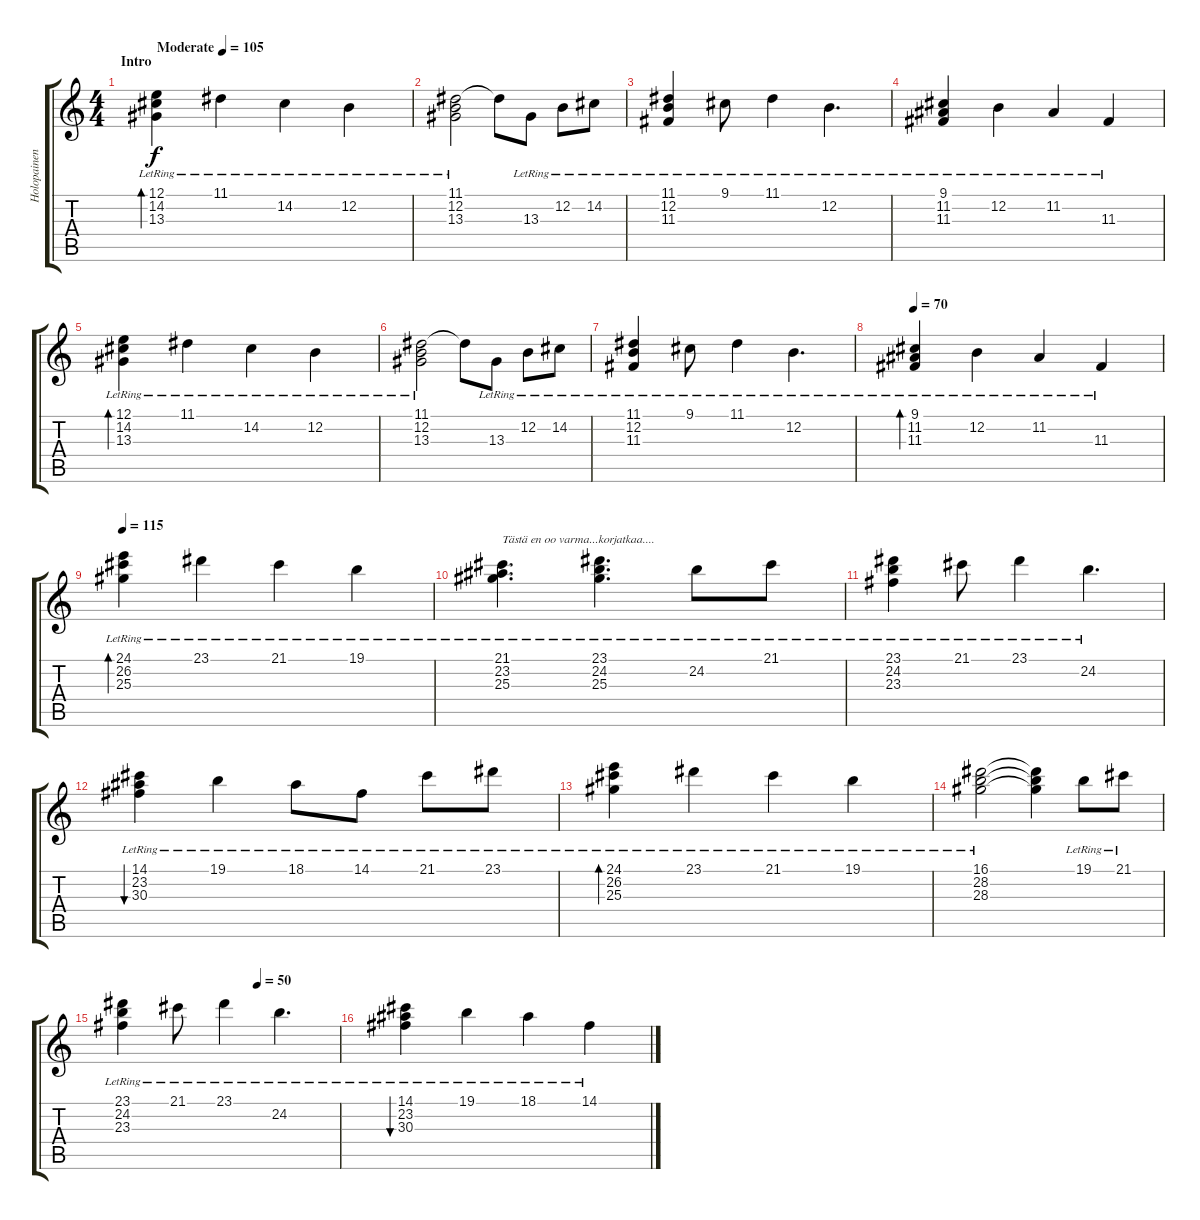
\track ("Holopainen I" "Holopainen") {instrument brightacousticpiano}
\staff {score tabs}
\tuning (E4 B3 G3 D3 A2 E2) {hide}
\ts (4 4)
\section ("" "Intro")
\tempo (105 "Moderate")
\clef g2
\ks c
(12.1{lr} 14.2{lr} 13.3{lr}).4{bd 240 dy f instrument brightacousticpiano} 11.1{lr}.4 14.2{lr}.4 12.2{lr}.4 |
(11.1{lr} 12.2 13.3{lr}).2 11.1{t}.8 13.3{lr}.8 12.2{lr}.8 14.2{lr}.8 |
(11.1{lr} 12.2{lr} 11.3{lr}).4 9.1{lr}.8 11.1{lr}.4 12.2{lr}.4{d} |
(9.1{lr} 11.2{lr} 11.3{lr}).4 12.2{lr}.4 11.2{lr}.4 11.3{lr}.4 |
(12.1{lr} 14.2{lr} 13.3{lr}).4{bd 240} 11.1{lr}.4 14.2{lr}.4 12.2{lr}.4 |
(11.1{lr} 12.2 13.3{lr}).2 11.1{t}.8 13.3{lr}.8 12.2{lr}.8 14.2{lr}.8 |
(11.1{lr} 12.2{lr} 11.3{lr}).4 9.1{lr}.8 11.1{lr}.4 12.2{lr}.4{d} |
\tempo 70
(9.1{lr} 11.2{lr} 11.3{lr}).4{bd 240} 12.2{lr}.4 11.2{lr}.4 11.3{lr}.4 |
\tempo 115
(24.1{lr} 26.2{lr} 25.3{lr}).4{bd 240 instrument acousticgrandpiano} 23.1{lr}.4 21.1{lr}.4 19.1{lr}.4 |
(21.1{lr} 23.2{lr} 25.3{lr}).4{d txt "Tästä en oo varma...korjatkaa...."} (23.1{lr} 24.2{lr} 25.3{lr}).4{d} 24.2{lr}.8 21.1{lr}.8 |
(23.1{lr} 24.2{lr} 23.3{lr}).4 21.1{lr}.8 23.1{lr}.4 24.2{lr}.4{d} |
(14.1{lr} 23.2{lr} 30.3{lr}).4{bu 60} 19.1{lr}.4 18.1{lr}.8 14.1{lr}.8 21.1{lr}.8 23.1{lr}.8 |
(24.1{lr} 26.2{lr} 25.3{lr}).4{bd 240} 23.1{lr}.4 21.1{lr}.4 19.1{lr}.4 |
(16.1{lr} 28.2{lr} 28.3{lr}).2 (16.1{t} 28.2{t} 28.3{t}).4 19.1{lr}.8 21.1{lr}.8 |
\tempo (50 0.625)
(23.1{lr} 24.2{lr} 23.3{lr}).4 21.1{lr}.8 23.1{lr}.4 24.2{lr}.4{d} |
(14.1{lr} 23.2{lr} 30.3{lr}).4{bu 240} 19.1{lr}.4 18.1{lr}.4 14.1{lr}.4
